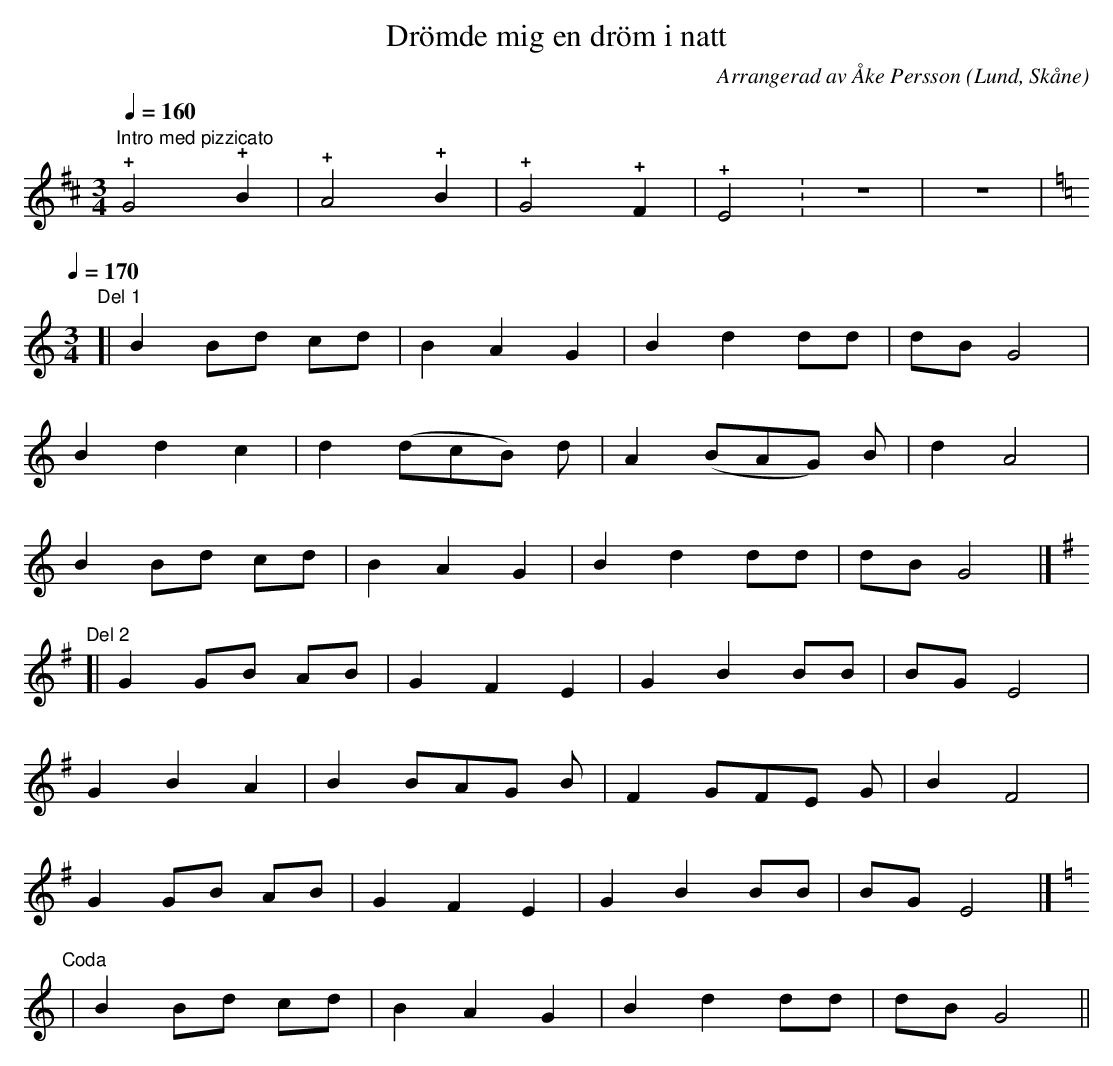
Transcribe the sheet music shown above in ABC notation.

X:1
T:Drömde mig en dröm i natt
O:Lund, Skåne
C:Arrangerad av Åke Persson
M:3/4
L:1/4
Q:1/4=160
K:D
"Intro med pizzicato"!+!G2!+!B | !+!A2 !+!B | !+!G2 !+!F | !+!E2. | z3 | z3 |
Q:1/4=170
L:1/8
K:C
[M:3/4]"Del 1"[| B2 Bd cd | B2 A2 G2 | B2 d2 dd | dB G4 |
B2 d2 c2 | d2 (dcB) d | A2 (BAG) B | d2 A4 |
B2 Bd cd | B2 A2 G2 | B2 d2 dd | dB G4 |]
[K:G]"Del 2"[| G2 GB AB | G2 F2 E2 | G2 B2 BB | BG E4 |
G2 B2 A2 | B2 BAG B | F2 GFE G | B2 F4 |
G2 GB AB | G2 F2 E2 | G2 B2 BB | BG E4 |]
[K:C]"Coda" | B2 Bd cd | B2 A2 G2 | B2 d2 dd | dB G4 ||
